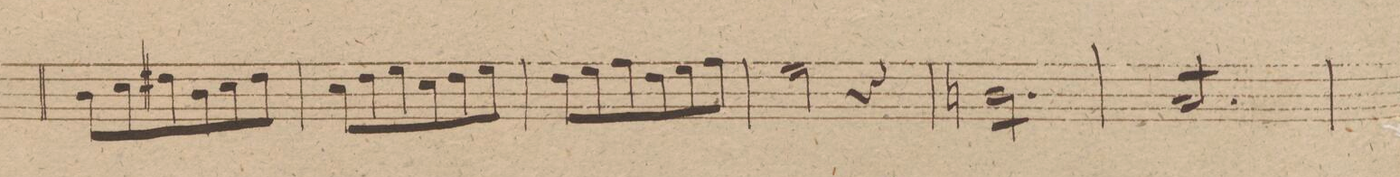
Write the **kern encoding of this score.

**kern
*I"Organo.
*clefF4
*k[f#]
*M3/4
8D\L
8E\
8F#X\
8D\
8E\
8F#\J
=75
8E\L
8F#\
8G\
8E\
8F#\
8G\J
=76
8F#\L
8G\
8A\
8F#\
8G\
8A\J
=77
2G\
4r
=78
*tremolo
8Dn\L
8D\
8D\
8D\
8D\
8D\J
=79
8C/L
8C/
8C/
8C/
8C/
8C/J
=80
*-
